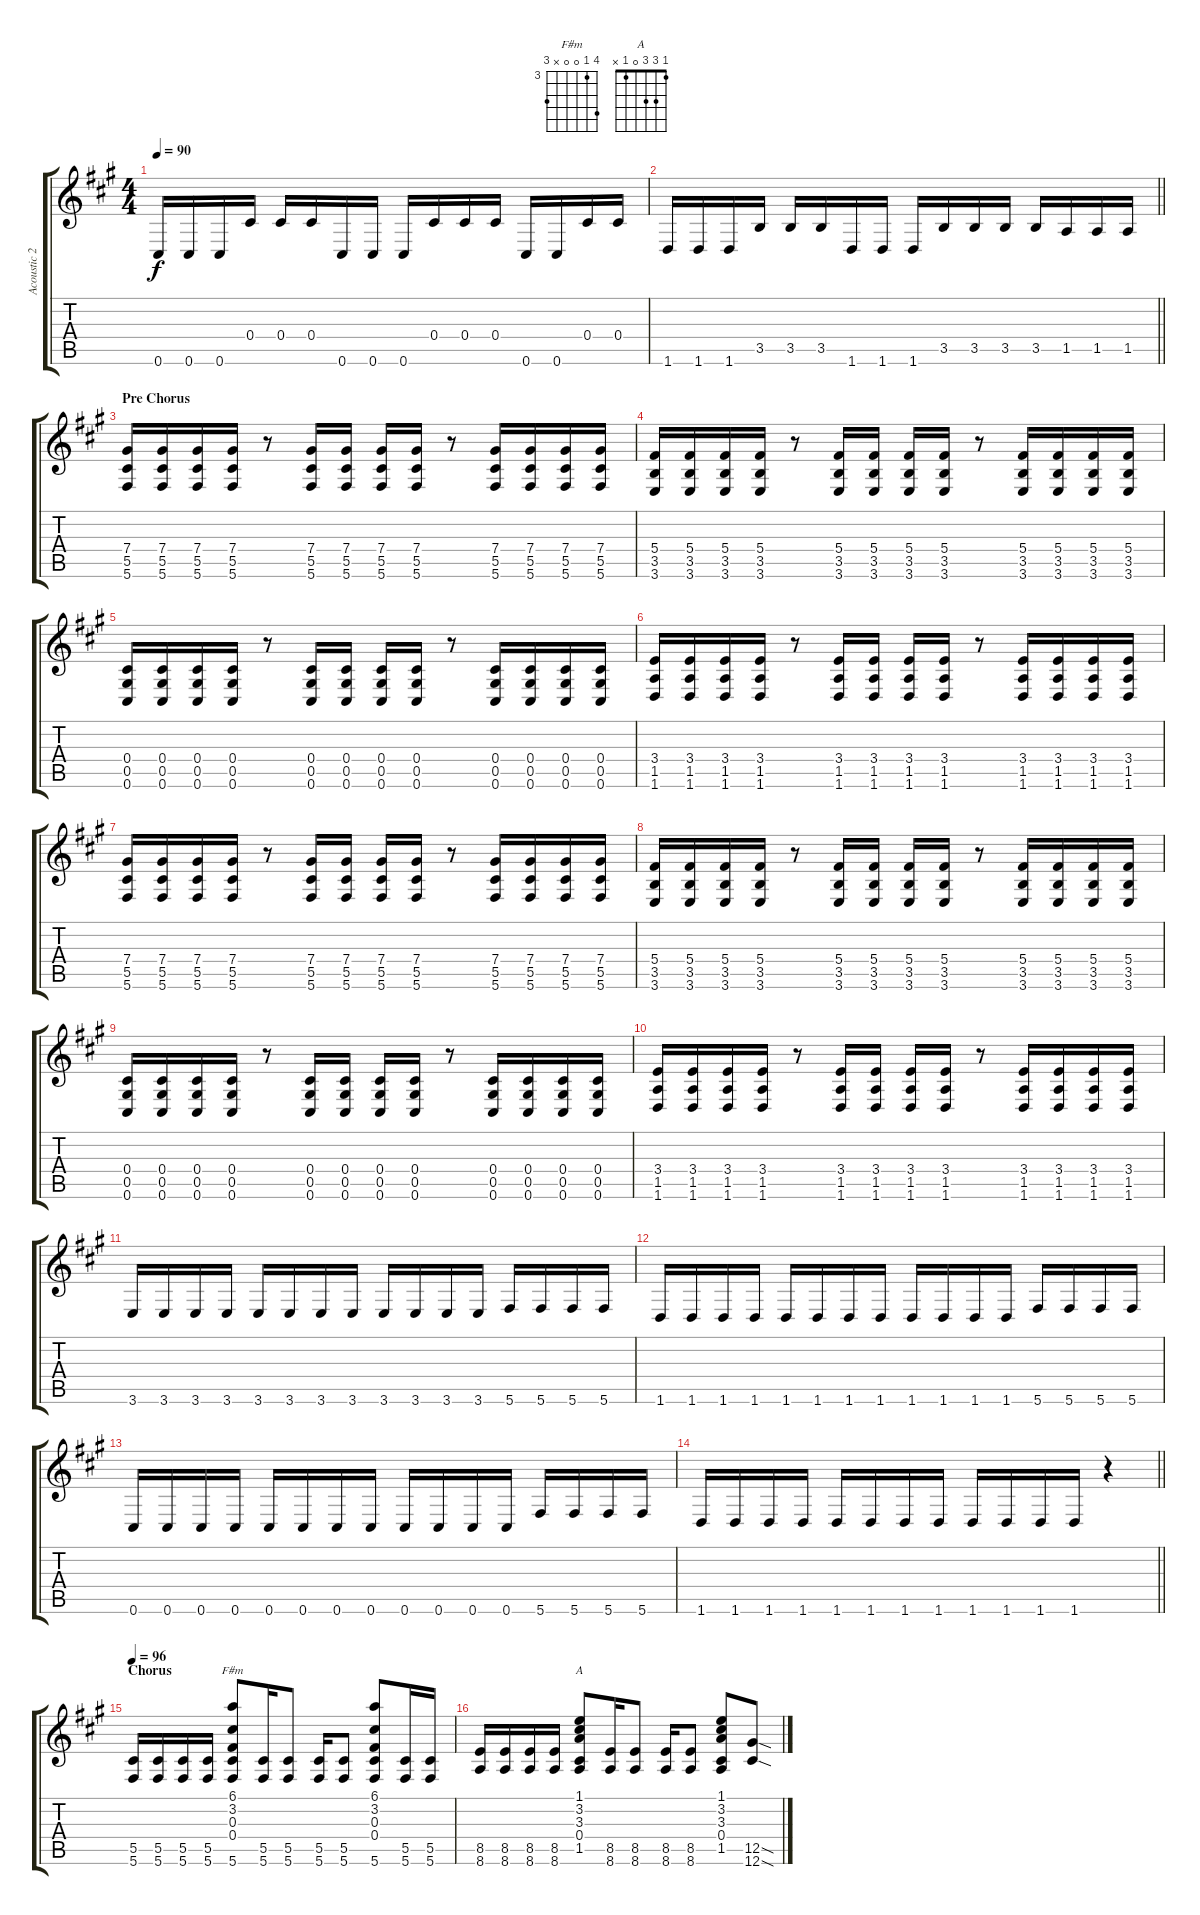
\track ("Acoustic 2" "Acoustic 2") {instrument acousticguitarsteel}
\staff {score tabs}
\tuning (Eb4 Bb3 Gb3 Db3 Ab2 Db2) {hide}
\chord ("F#m" 6 3 0 0 x 5) {firstfret 3}
\chord ("A" 1 3 3 0 1 x)
\ts (4 4)
\tempo 90
\clef g2
\ks f#minor
0.6.16{dy f} 0.6.16 0.6.16 0.4.16 0.4.16 0.4.16 0.6.16 0.6.16 0.6.16 0.4.16 0.4.16 0.4.16 0.6.16 0.6.16 0.4.16 0.4.16 |
\barLineRight lightlight
1.6.16 1.6.16 1.6.16 3.5.16 3.5.16 3.5.16 1.6.16 1.6.16 1.6.16 3.5.16 3.5.16 3.5.16 3.5.16 1.5.16 1.5.16 1.5.16 |
\section ("" "Pre Chorus")
(7.4 5.5 5.6).16 (7.4 5.5 5.6).16 (7.4 5.5 5.6).16 (7.4 5.5 5.6).16 r.8 (7.4 5.5 5.6).16 (7.4 5.5 5.6).16 (7.4 5.5 5.6).16 (7.4 5.5 5.6).16 r.8 (7.4 5.5 5.6).16 (7.4 5.5 5.6).16 (7.4 5.5 5.6).16 (7.4 5.5 5.6).16 |
(5.4 3.5 3.6).16 (5.4 3.5 3.6).16 (5.4 3.5 3.6).16 (5.4 3.5 3.6).16 r.8 (5.4 3.5 3.6).16 (5.4 3.5 3.6).16 (5.4 3.5 3.6).16 (5.4 3.5 3.6).16 r.8 (5.4 3.5 3.6).16 (5.4 3.5 3.6).16 (5.4 3.5 3.6).16 (5.4 3.5 3.6).16 |
(0.4 0.5 0.6).16 (0.4 0.5 0.6).16 (0.4 0.5 0.6).16 (0.4 0.5 0.6).16 r.8 (0.4 0.5 0.6).16 (0.4 0.5 0.6).16 (0.4 0.5 0.6).16 (0.4 0.5 0.6).16 r.8 (0.4 0.5 0.6).16 (0.4 0.5 0.6).16 (0.4 0.5 0.6).16 (0.4 0.5 0.6).16 |
(3.4 1.5 1.6).16 (3.4 1.5 1.6).16 (3.4 1.5 1.6).16 (3.4 1.5 1.6).16 r.8 (3.4 1.5 1.6).16 (3.4 1.5 1.6).16 (3.4 1.5 1.6).16 (3.4 1.5 1.6).16 r.8 (3.4 1.5 1.6).16 (3.4 1.5 1.6).16 (3.4 1.5 1.6).16 (3.4 1.5 1.6).16 |
(7.4 5.5 5.6).16 (7.4 5.5 5.6).16 (7.4 5.5 5.6).16 (7.4 5.5 5.6).16 r.8 (7.4 5.5 5.6).16 (7.4 5.5 5.6).16 (7.4 5.5 5.6).16 (7.4 5.5 5.6).16 r.8 (7.4 5.5 5.6).16 (7.4 5.5 5.6).16 (7.4 5.5 5.6).16 (7.4 5.5 5.6).16 |
(5.4 3.5 3.6).16 (5.4 3.5 3.6).16 (5.4 3.5 3.6).16 (5.4 3.5 3.6).16 r.8 (5.4 3.5 3.6).16 (5.4 3.5 3.6).16 (5.4 3.5 3.6).16 (5.4 3.5 3.6).16 r.8 (5.4 3.5 3.6).16 (5.4 3.5 3.6).16 (5.4 3.5 3.6).16 (5.4 3.5 3.6).16 |
(0.4 0.5 0.6).16 (0.4 0.5 0.6).16 (0.4 0.5 0.6).16 (0.4 0.5 0.6).16 r.8 (0.4 0.5 0.6).16 (0.4 0.5 0.6).16 (0.4 0.5 0.6).16 (0.4 0.5 0.6).16 r.8 (0.4 0.5 0.6).16 (0.4 0.5 0.6).16 (0.4 0.5 0.6).16 (0.4 0.5 0.6).16 |
(3.4 1.5 1.6).16 (3.4 1.5 1.6).16 (3.4 1.5 1.6).16 (3.4 1.5 1.6).16 r.8 (3.4 1.5 1.6).16 (3.4 1.5 1.6).16 (3.4 1.5 1.6).16 (3.4 1.5 1.6).16 r.8 (3.4 1.5 1.6).16 (3.4 1.5 1.6).16 (3.4 1.5 1.6).16 (3.4 1.5 1.6).16 |
3.6.16 3.6.16 3.6.16 3.6.16 3.6.16 3.6.16 3.6.16 3.6.16 3.6.16 3.6.16 3.6.16 3.6.16 5.6.16 5.6.16 5.6.16 5.6.16 |
1.6.16 1.6.16 1.6.16 1.6.16 1.6.16 1.6.16 1.6.16 1.6.16 1.6.16 1.6.16 1.6.16 1.6.16 5.6.16 5.6.16 5.6.16 5.6.16 |
0.6.16 0.6.16 0.6.16 0.6.16 0.6.16 0.6.16 0.6.16 0.6.16 0.6.16 0.6.16 0.6.16 0.6.16 5.6.16 5.6.16 5.6.16 5.6.16 |
\barLineRight lightlight
1.6.16 1.6.16 1.6.16 1.6.16 1.6.16 1.6.16 1.6.16 1.6.16 1.6.16 1.6.16 1.6.16 1.6.16 r.4 |
\section ("" "Chorus")
\tempo 96
(5.5 5.6).16 (5.5 5.6).16 (5.5 5.6).16 (5.5 5.6).16 (6.1 3.2 0.3 0.4 5.6).8{ch "F#m"} (5.5 5.6).16 (5.5 5.6).8 (5.5 5.6).16 (5.5 5.6).8 (6.1 3.2 0.3 0.4 5.6).8 (5.5 5.6).16 (5.5 5.6).16 |
(8.5 8.6).16 (8.5 8.6).16 (8.5 8.6).16 (8.5 8.6).16 (1.1 3.2 3.3 0.4 1.5).8{ch "A"} (8.5 8.6).16 (8.5 8.6).8 (8.5 8.6).16 (8.5 8.6).8 (1.1 3.2 3.3 0.4 1.5).8 (12.5{sod} 12.6{sod}).8
